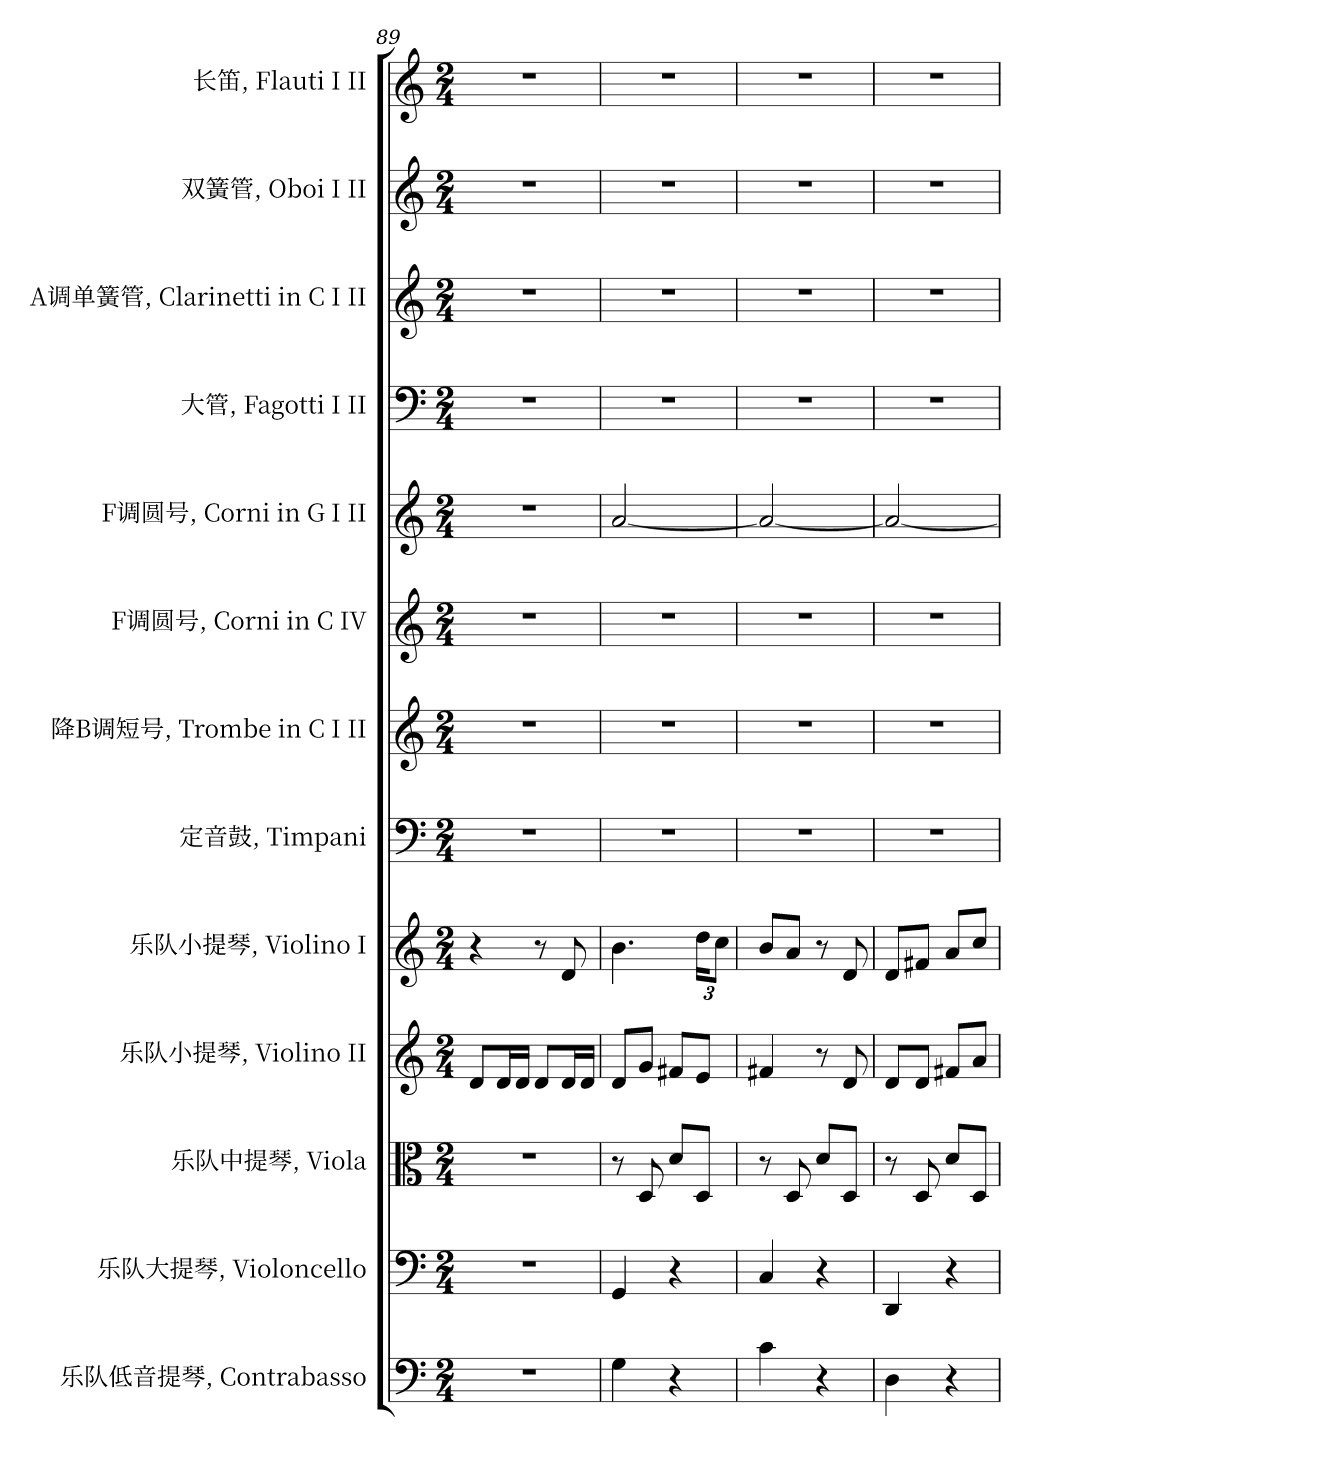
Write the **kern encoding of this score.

**kern	**kern	**kern	**kern	**kern	**kern	**kern	**kern	**kern	**kern	**kern	**kern	**kern
*part13	*part12	*part11	*part10	*part9	*part8	*part7	*part6	*part5	*part4	*part3	*part2	*part1
*staff13	*staff12	*staff11	*staff10	*staff9	*staff8	*staff7	*staff6	*staff5	*staff4	*staff3	*staff2	*staff1
*I"乐队低音提琴, Contrabasso	*I"乐队大提琴, Violoncello	*I"乐队中提琴, Viola	*I"乐队小提琴, Violino II	*I"乐队小提琴, Violino I	*I"定音鼓, Timpani	*I"降B调短号, Trombe in C I II	*I"F调圆号, Corni in C IV	*I"F调圆号, Corni in G I II	*I"大管, Fagotti I II	*I"A调单簧管, Clarinetti in C I II	*I"双簧管, Oboi I II	*I"长笛, Flauti I II
*I'Cbs.	*	*	*	*	*I'Timp.	*	*	*	*	*I'A Cl.	*I'Ob.	*I'Fl.
*clefF4	*clefF4	*clefC3	*clefG2	*clefG2	*clefF4	*clefG2	*clefG2	*clefG2	*clefF4	*clefG2	*clefG2	*clefG2
*ITrd7c12	*	*	*	*	*	*ITrd1c2	*ITrd4c7	*ITrd4c7	*	*ITrd2c3	*	*
*k[]	*k[]	*k[]	*k[]	*k[]	*k[]	*k[b-e-]	*k[b-]	*k[b-]	*k[]	*k[f#c#g#]	*k[]	*k[]
*M2/4	*M2/4	*M2/4	*M2/4	*M2/4	*M2/4	*M2/4	*M2/4	*M2/4	*M2/4	*M2/4	*M2/4	*M2/4
*MM122	*MM122	*MM122	*MM122	*MM122	*MM122	*MM122	*MM122	*MM122	*MM122	*MM122	*MM122	*MM122
=89	=89	=89	=89	=89	=89	=89	=89	=89	=89	=89	=89	=89
2r	2r	2r	8d/L	4r	2r	2r	2r	2r	2r	2r	2r	2r
.	.	.	16d/L	.	.	.	.	.	.	.	.	.
.	.	.	16d/JJ	.	.	.	.	.	.	.	.	.
.	.	.	8d/L	8r	.	.	.	.	.	.	.	.
.	.	.	16d/L	8d/	.	.	.	.	.	.	.	.
.	.	.	16d/JJ	.	.	.	.	.	.	.	.	.
=90	=90	=90	=90	=90	=90	=90	=90	=90	=90	=90	=90	=90
*	*	*	*	*	*	*	*	*	*	*	*	*MM122
4GG\	4GG/	8r	8d/L	4.b\	2r	2r	2r	[2d/	2r	2r	2r	2r
.	.	8D/	8g/J	.	.	.	.	.	.	.	.	.
4r	4r	8d/L	8f#X/L	.	.	.	.	.	.	.	.	.
*	*	*	*	*Xbrackettup	*	*	*	*	*	*	*	*
.	.	8D/J	8e/J	24dd\KL	.	.	.	.	.	.	.	.
.	.	.	.	12cc\J	.	.	.	.	.	.	.	.
=91	=91	=91	=91	=91	=91	=91	=91	=91	=91	=91	=91	=91
*	*	*	*	*	*	*	*	*	*	*	*	*MM122
4C\	4C/	8r	4f#X/	8b/L	2r	2r	2r	2d/_	2r	2r	2r	2r
.	.	8D/	.	8a/J	.	.	.	.	.	.	.	.
4r	4r	8d/L	8r	8r	.	.	.	.	.	.	.	.
.	.	8D/J	8d/	8d/	.	.	.	.	.	.	.	.
!!LO:PB:g=z
=92	=92	=92	=92	=92	=92	=92	=92	=92	=92	=92	=92	=92
*	*	*	*	*	*	*	*	*	*	*	*	*MM122
4DD\	4DD/	8r	8d/L	8d/L	2r	2r	2r	2d/_	2r	2r	2r	2r
.	.	8D/	8d/J	8f#X/J	.	.	.	.	.	.	.	.
4r	4r	8d/L	8f#X/L	8a/L	.	.	.	.	.	.	.	.
.	.	8D/J	8a/J	8cc/J	.	.	.	.	.	.	.	.
=	=	=	=	=	=	=	=	=	=	=	=	=
*-	*-	*-	*-	*-	*-	*-	*-	*-	*-	*-	*-	*-
